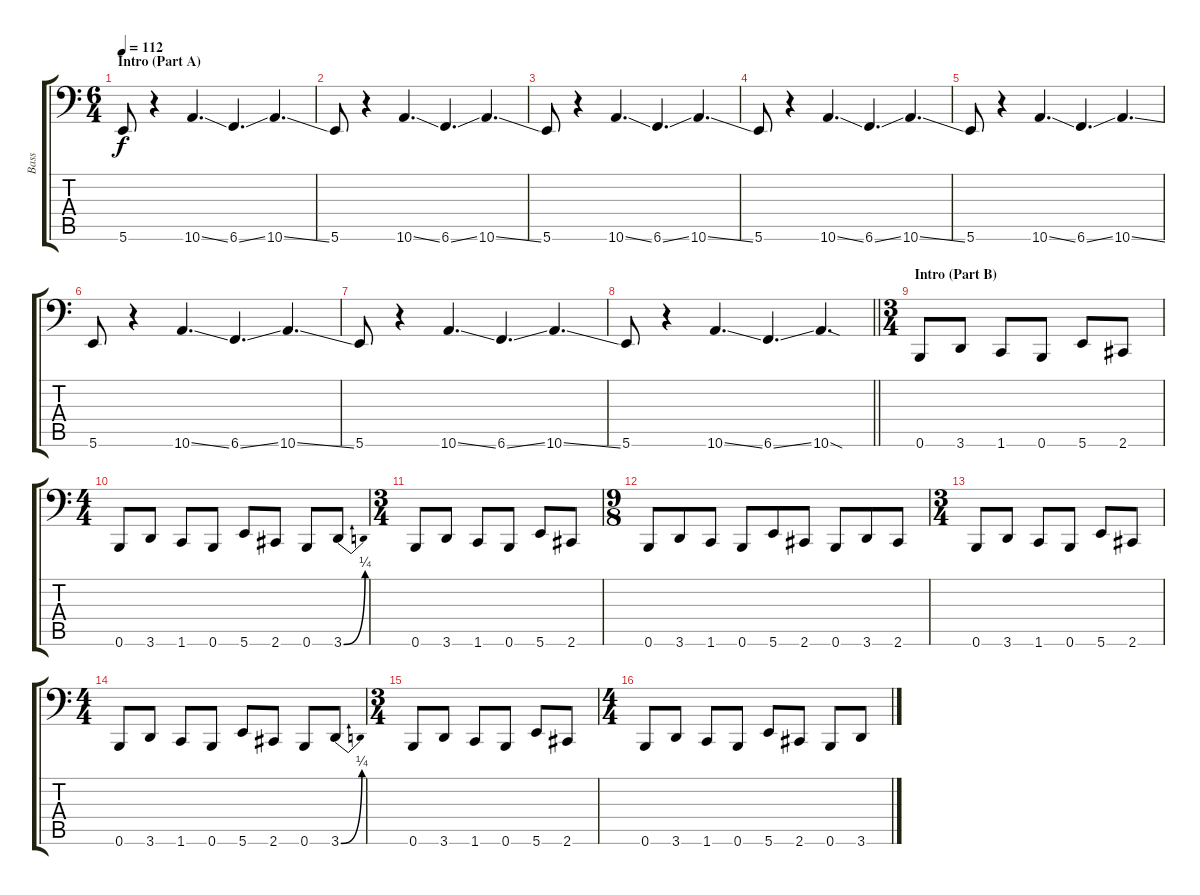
\track ("Bass" "Bass") {solo instrument electricbassfinger}
\staff {score tabs}
\tuning (C3 G2 D2 A1 E1 B0) {hide}
\ts (6 4)
\section ("" "Intro (Part A)")
\tempo 112
\clef f4
\ks c
5.6.8{dy f instrument electricbassfinger} r.4 10.6{ss}.4{d} 6.6{ss}.4{d} 10.6{ss}.4{d} |
5.6.8 r.4 10.6{ss}.4{d} 6.6{ss}.4{d} 10.6{ss}.4{d} |
5.6.8 r.4 10.6{ss}.4{d} 6.6{ss}.4{d} 10.6{ss}.4{d} |
5.6.8 r.4 10.6{ss}.4{d} 6.6{ss}.4{d} 10.6{ss}.4{d} |
5.6.8 r.4 10.6{ss}.4{d} 6.6{ss}.4{d} 10.6{ss}.4{d} |
5.6.8 r.4 10.6{ss}.4{d} 6.6{ss}.4{d} 10.6{ss}.4{d} |
5.6.8 r.4 10.6{ss}.4{d} 6.6{ss}.4{d} 10.6{ss}.4{d} |
\barLineRight lightlight
5.6.8 r.4 10.6{ss}.4{d} 6.6{ss}.4{d} 10.6{sod}.4{d} |
\ts (3 4)
\section ("" "Intro (Part B)")
0.6.8 3.6.8 1.6.8 0.6.8 5.6.8 2.6.8 |
\ts (4 4)
0.6.8 3.6.8 1.6.8 0.6.8 5.6.8 2.6.8 0.6.8 3.6{be (bend 0 0 60 1)}.8 |
\ts (3 4)
0.6.8 3.6.8 1.6.8 0.6.8 5.6.8 2.6.8 |
\ts (9 8)
0.6.8 3.6.8 1.6.8 0.6.8 5.6.8 2.6.8 0.6.8 3.6.8 2.6.8 |
\ts (3 4)
0.6.8 3.6.8 1.6.8 0.6.8 5.6.8 2.6.8 |
\ts (4 4)
0.6.8 3.6.8 1.6.8 0.6.8 5.6.8 2.6.8 0.6.8 3.6{be (bend 0 0 60 1)}.8 |
\ts (3 4)
0.6.8 3.6.8 1.6.8 0.6.8 5.6.8 2.6.8 |
\ts (4 4)
0.6.8 3.6.8 1.6.8 0.6.8 5.6.8 2.6.8 0.6.8 3.6.8
